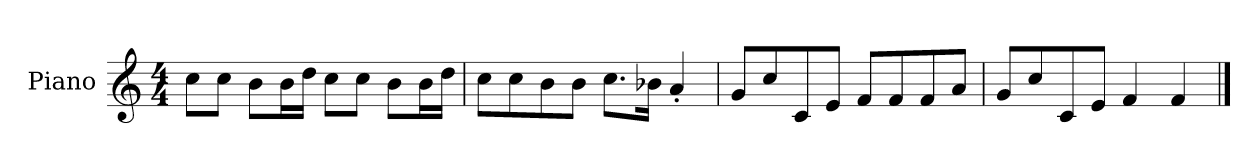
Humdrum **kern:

**kern
*part1
*staff1
*I"Piano
*I'P-no
*clefG2
*k[]
*M4/4
*MM90
=1
8cc\L
8cc\J
8b\L
16b\L
16dd\JJ
8cc\L
8cc\J
8b\L
16b\L
16dd\JJ
=2
8cc\L
8cc\
8b\
8b\J
8.cc\L
16b-X\Jk
4a'/
=3
8g/L
8cc/
8c/
8e/J
8f/L
8f/
8f/
8a/J
=4
8g/L
8cc/
8c/
8e/J
4f/
4f/
==
*-
